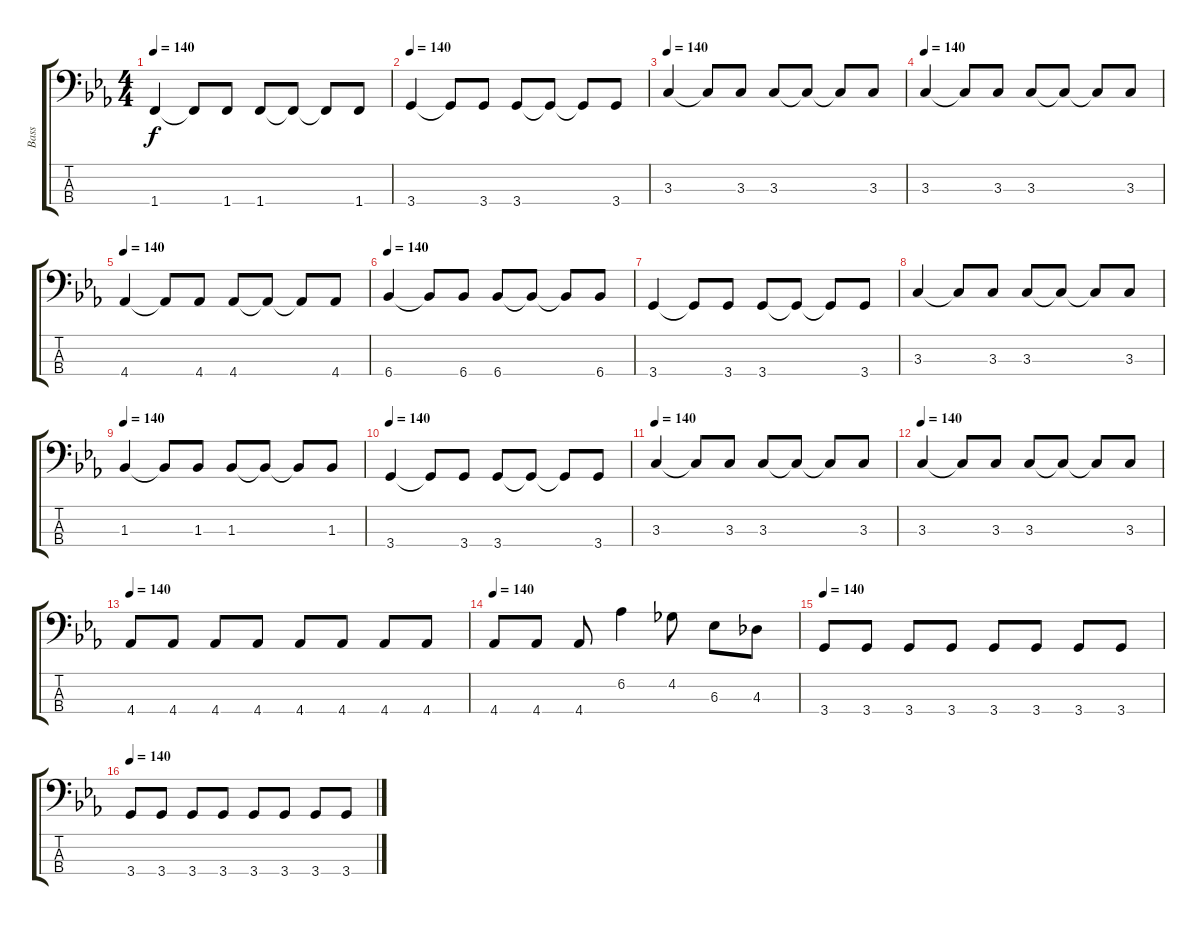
\track ("Bass" "Bass") {instrument electricbasspick}
\staff {score tabs}
\tuning (G2 D2 A1 E1) {hide}
\ts (4 4)
\tempo 140
\clef f4
\ks eb
1.4.4{dy f} 1.4{t}.8 1.4.8 1.4.8 1.4{t}.8 1.4{t}.8 1.4.8 |
\tempo 140
3.4.4 3.4{t}.8 3.4.8 3.4.8 3.4{t}.8 3.4{t}.8 3.4.8 |
\tempo 140
3.3.4 3.3{t}.8 3.3.8 3.3.8 3.3{t}.8 3.3{t}.8 3.3.8 |
\tempo 140
3.3.4 3.3{t}.8 3.3.8 3.3.8 3.3{t}.8 3.3{t}.8 3.3.8 |
\tempo 140
4.4.4 4.4{t}.8 4.4.8 4.4.8 4.4{t}.8 4.4{t}.8 4.4.8 |
\tempo 140
6.4.4 6.4{t}.8 6.4.8 6.4.8 6.4{t}.8 6.4{t}.8 6.4.8 |
3.4.4 3.4{t}.8 3.4.8 3.4.8 3.4{t}.8 3.4{t}.8 3.4.8 |
3.3.4 3.3{t}.8 3.3.8 3.3.8 3.3{t}.8 3.3{t}.8 3.3.8 |
\tempo 140
1.3.4 1.3{t}.8 1.3.8 1.3.8 1.3{t}.8 1.3{t}.8 1.3.8 |
\tempo 140
3.4.4 3.4{t}.8 3.4.8 3.4.8 3.4{t}.8 3.4{t}.8 3.4.8 |
\tempo 140
3.3.4 3.3{t}.8 3.3.8 3.3.8 3.3{t}.8 3.3{t}.8 3.3.8 |
\tempo 140
3.3.4 3.3{t}.8 3.3.8 3.3.8 3.3{t}.8 3.3{t}.8 3.3.8 |
\tempo 140
4.4.8 4.4.8 4.4.8 4.4.8 4.4.8 4.4.8 4.4.8 4.4.8 |
\tempo 140
4.4.8 4.4.8 4.4.8 6.2.4 4.2.8 6.3.8 4.3.8 |
\tempo 140
3.4.8 3.4.8 3.4.8 3.4.8 3.4.8 3.4.8 3.4.8 3.4.8 |
\tempo 140
3.4.8 3.4.8 3.4.8 3.4.8 3.4.8 3.4.8 3.4.8 3.4.8
